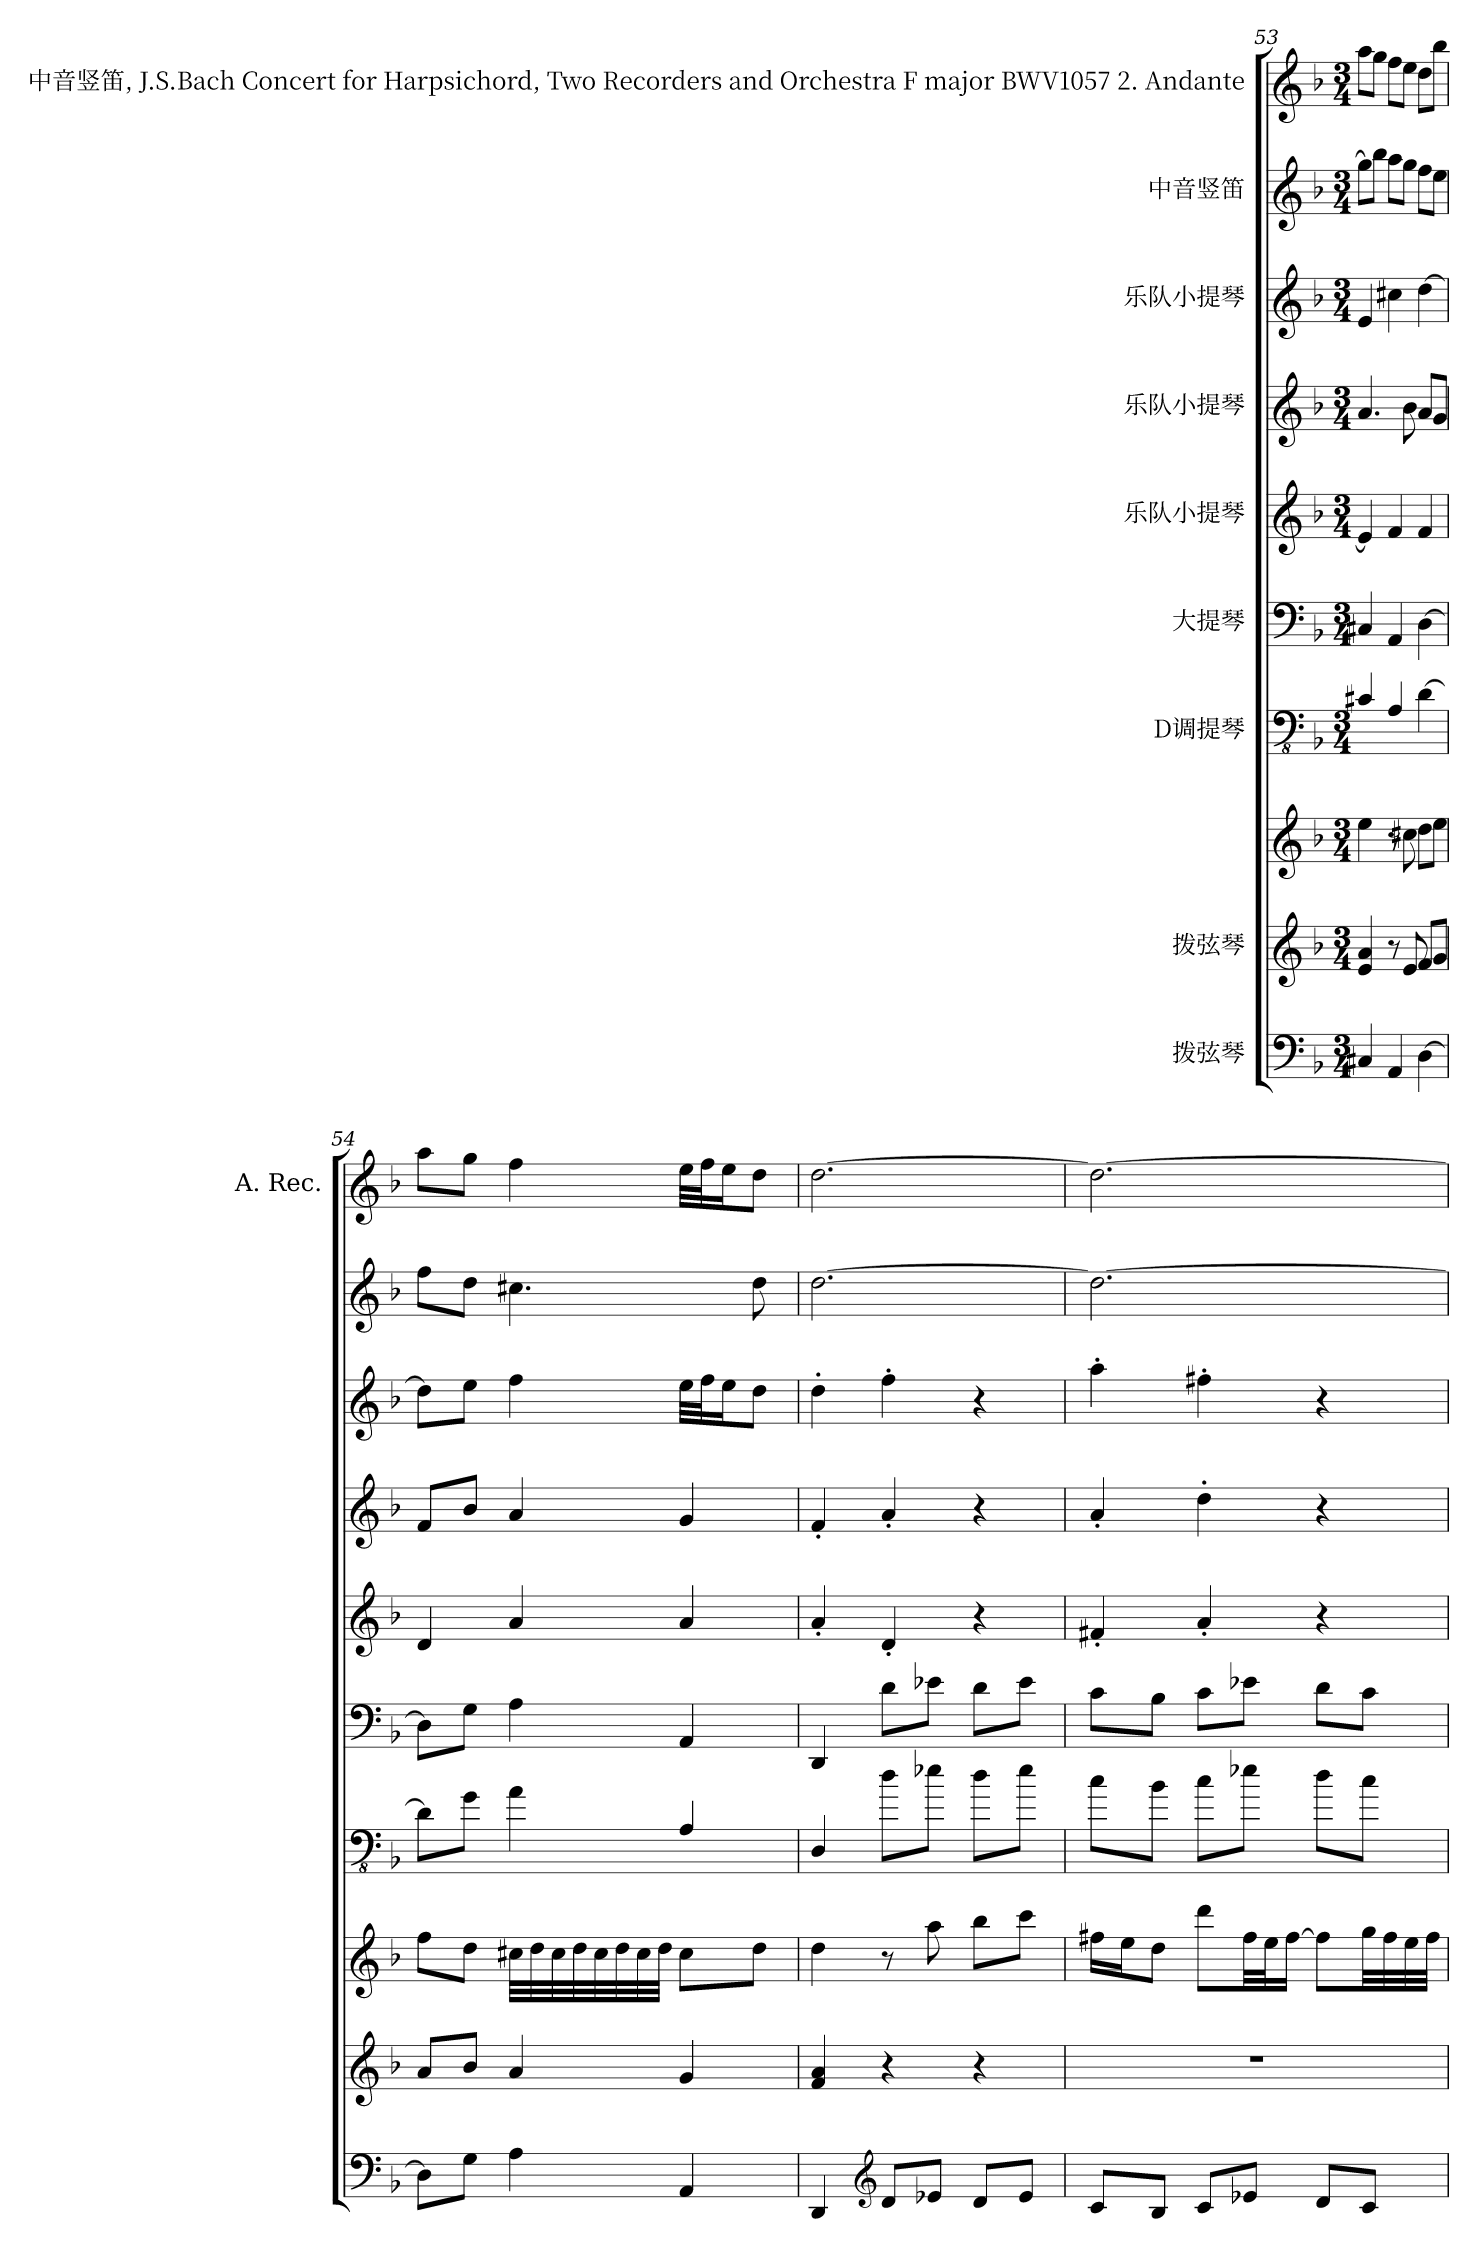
**kern	**kern	**kern	**kern	**kern	**kern	**kern	**kern	**kern	**kern
*part9	*part8	*part8	*part7	*part6	*part5	*part4	*part3	*part2	*part1
*staff10	*staff9	*staff8	*staff7	*staff6	*staff5	*staff4	*staff3	*staff2	*staff1
*I"拨弦琴	*I"拨弦琴	*	*I"D调提琴	*I"大提琴	*I"乐队小提琴	*I"乐队小提琴	*I"乐队小提琴	*I"中音竖笛	*I"中音竖笛, J.S.Bach Concert for Harpsichord, Two Recorders and Orchestra F major BWV1057 2. Andante
*	*	*	*	*	*	*	*	*	*I'A. Rec.
*clefF4	*clefG2	*clefG2	*clefFv4	*clefF4	*clefG2	*clefG2	*clefG2	*clefG2	*clefG2
*	*	*	*ITrd7c12	*	*	*	*	*	*
*k[b-]	*k[b-]	*k[b-]	*k[b-]	*k[b-]	*k[b-]	*k[b-]	*k[b-]	*k[b-]	*k[b-]
*M3/4	*M3/4	*M3/4	*M3/4	*M3/4	*M3/4	*M3/4	*M3/4	*M3/4	*M3/4
=53	=53	=53	=53	=53	=53	=53	=53	=53	=53
4C#X/	4e/ 4a/	4ee\	4CC#X/	4C#X/	4e/]	4.a/	4e/	8gg\L]	8aa\L
.	.	.	.	.	.	.	.	8bb-\J	8gg\J
4AA/	8r	8r	4AAA/	4AA/	4f/	.	4cc#X\	8aa\L	8ff\L
.	8e/	8cc#X\	.	.	.	8b-\	.	8gg\J	8ee\J
[4D\	8f/L	8dd\L	[4DD\	[4D\	4f/	8a/L	[4dd\	8ff\L	8dd\L
.	8g/J	8ee\J	.	.	.	8g/J	.	8ee\J	8bb-\J
=54	=54	=54	=54	=54	=54	=54	=54	=54	=54
8D\L]	8a/L	8ff\L	8DD\L]	8D\L]	4d/	8f/L	8dd\L]	8ff\L	8aa\L
8G\J	8b-/J	8dd\J	8GG\J	8G\J	.	8b-/J	8ee\J	8dd\J	8gg\J
4A\	4a/	32cc#X\LLL	4AA\	4A\	4a/	4a/	4ff\	4.cc#X\	4ff\
.	.	32dd\	.	.	.	.	.	.	.
.	.	32cc#\	.	.	.	.	.	.	.
.	.	32dd\	.	.	.	.	.	.	.
.	.	32cc#\	.	.	.	.	.	.	.
.	.	32dd\	.	.	.	.	.	.	.
.	.	32cc#\	.	.	.	.	.	.	.
.	.	32dd\JJJ	.	.	.	.	.	.	.
4AA/	4g/	8cc#\L	4AAA/	4AA/	4a/	4g/	32ee\LLL	.	32ee\LLL
.	.	.	.	.	.	.	32ff\J	.	32ff\J
.	.	.	.	.	.	.	16ee\J	.	16ee\J
.	.	8dd\J	.	.	.	.	8dd\J	8dd\	8dd\J
!!LO:PB:g=z
=55	=55	=55	=55	=55	=55	=55	=55	=55	=55
4DD/	4f/ 4a/	4dd\	4DDD/	4DD/	4a'/	4f'/	4dd'\	[2.dd\	[2.dd\
*clefG2	*	*	*	*	*	*	*	*	*
8d/L	4r	8r	8D\L	8d\L	4d'/	4a'/	4ff'\	.	.
8e-X/J	.	8aa\	8E-X\J	8e-X\J	.	.	.	.	.
8d/L	4r	8bb-\L	8D\L	8d\L	4r	4r	4r	.	.
8e-/J	.	8ccc\J	8E-\J	8e-\J	.	.	.	.	.
=56	=56	=56	=56	=56	=56	=56	=56	=56	=56
8c/L	2.r	16ff#X\LL	8C\L	8c\L	4f#X'/	4a'/	4aa'\	2.dd\_	2.dd\_
.	.	16ee\J	.	.	.	.	.	.	.
8B-/J	.	8dd\J	8BB-\J	8B-\J	.	.	.	.	.
8c/L	.	8ddd\L	8C\L	8c\L	4a'/	4dd'\	4ff#X'\	.	.
8e-X/J	.	32ff#\LL	8E-X\J	8e-X\J	.	.	.	.	.
.	.	32ee\J	.	.	.	.	.	.	.
.	.	[16ff#\JJ	.	.	.	.	.	.	.
8d/L	.	8ff#\L]	8D\L	8d\L	4r	4r	4r	.	.
8c/J	.	32gg\LL	8C\J	8c\J	.	.	.	.	.
.	.	32ff#\	.	.	.	.	.	.	.
.	.	32ee\	.	.	.	.	.	.	.
.	.	32ff#\JJJ	.	.	.	.	.	.	.
=	=	=	=	=	=	=	=	=	=
*-	*-	*-	*-	*-	*-	*-	*-	*-	*-
